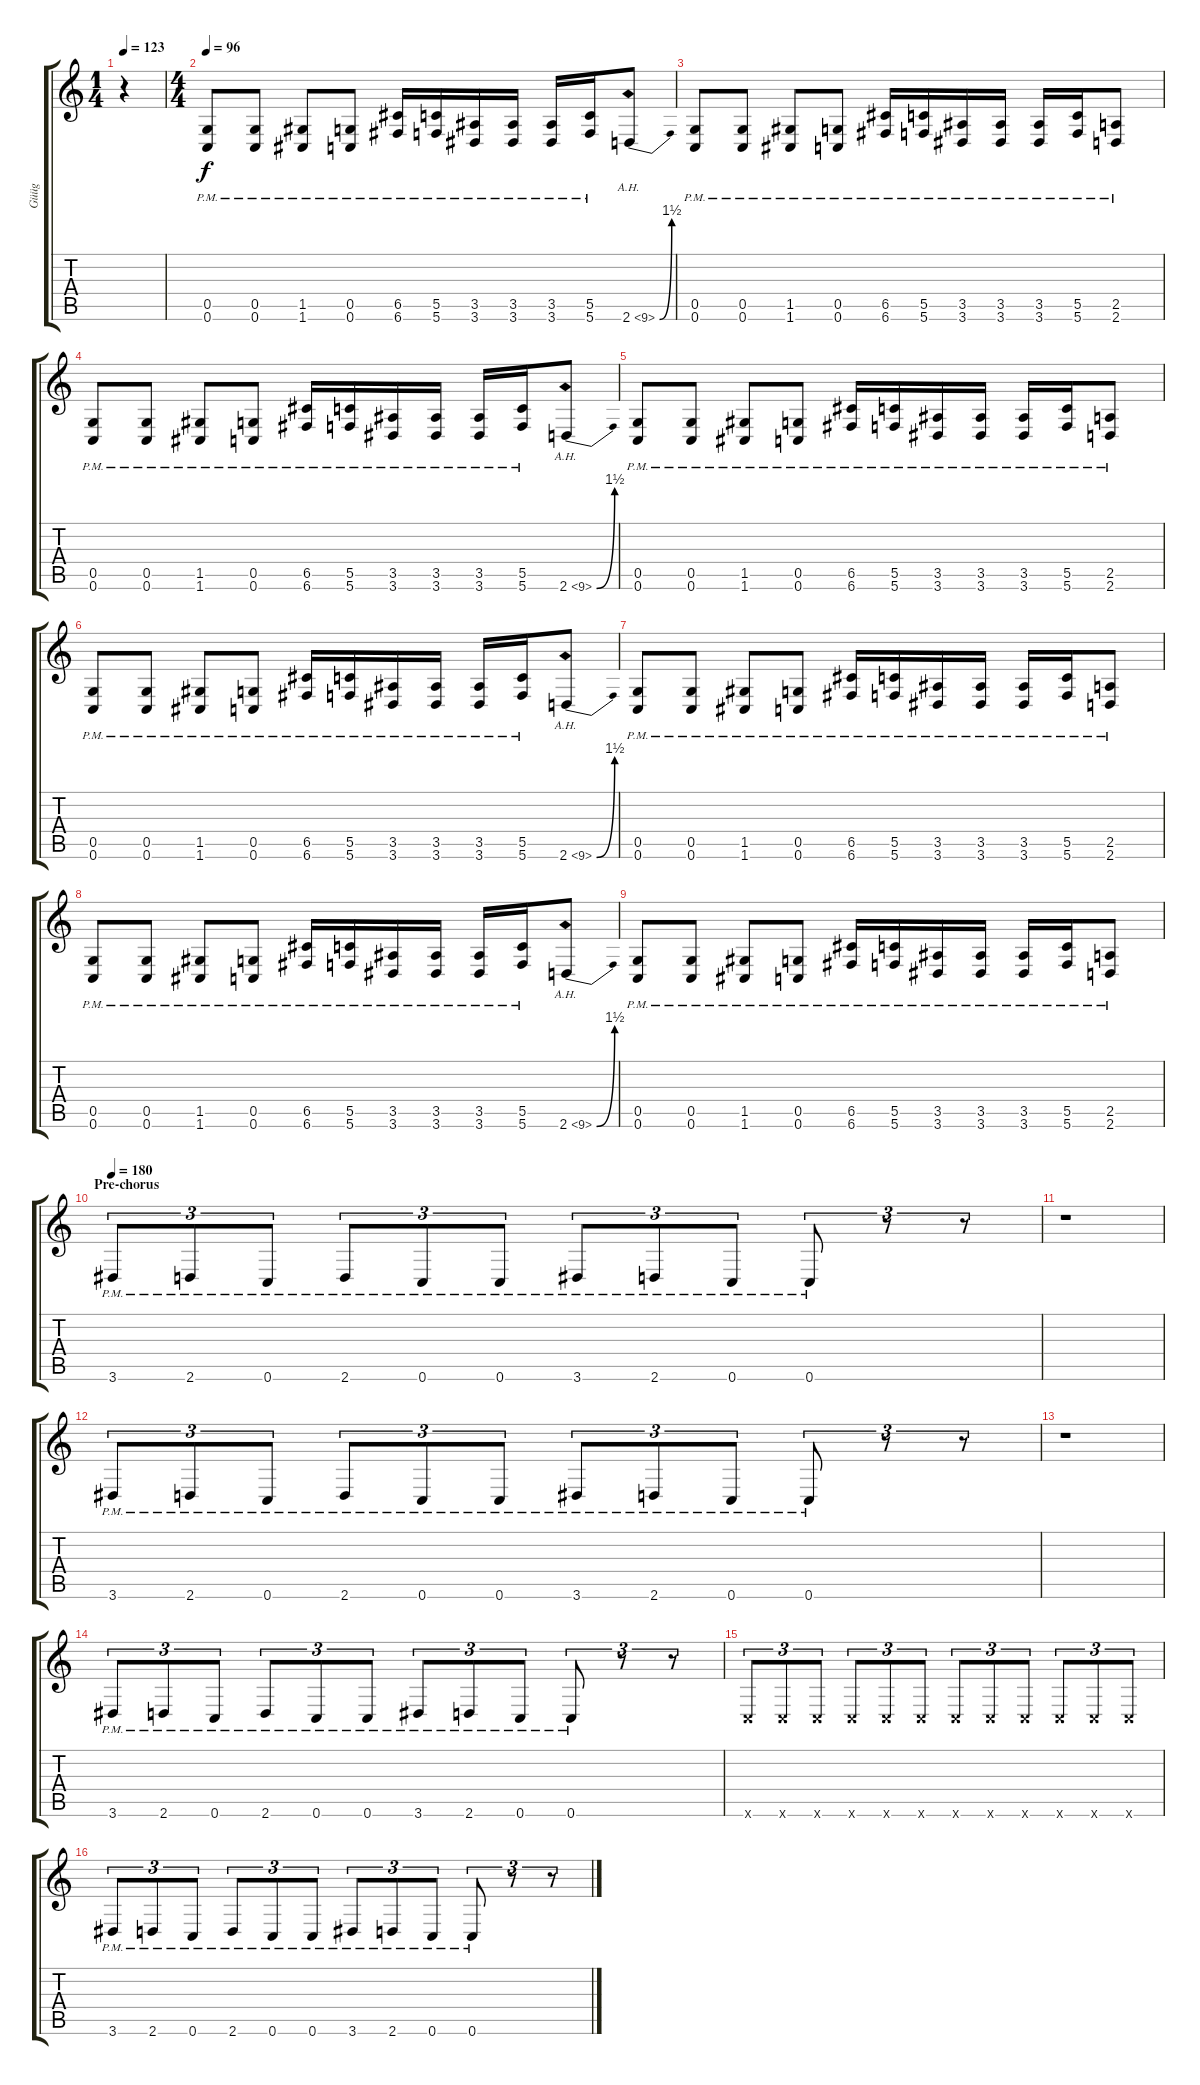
\track ("Güüg" "Güüg") {instrument distortionguitar}
\staff {score tabs}
\tuning (D4 A3 F3 C3 G2 C2) {hide}
\ts (1 4)
\tempo 123
\clef g2
\ks c
r.4{dy f} |
\ts (4 4)
\tempo 96
(0.5{pm} 0.6{pm}).8 (0.5{pm} 0.6{pm}).8 (1.5{pm} 1.6{pm}).8 (0.5{pm} 0.6{pm}).8 (6.5{pm} 6.6{pm}).16 (5.5{pm} 5.6{pm}).16 (3.5{pm} 3.6{pm}).16 (3.5{pm} 3.6{pm}).16 (3.5{pm} 3.6{pm}).16 (5.5{pm} 5.6{pm}).16 2.6{be (bend 0 0 60 6) ah 7}.8 |
(0.5{pm} 0.6{pm}).8 (0.5{pm} 0.6{pm}).8 (1.5{pm} 1.6{pm}).8 (0.5{pm} 0.6{pm}).8 (6.5{pm} 6.6{pm}).16 (5.5{pm} 5.6{pm}).16 (3.5{pm} 3.6{pm}).16 (3.5{pm} 3.6{pm}).16 (3.5{pm} 3.6{pm}).16 (5.5{pm} 5.6{pm}).16 (2.5{pm} 2.6{pm}).8 |
(0.5{pm} 0.6{pm}).8 (0.5{pm} 0.6{pm}).8 (1.5{pm} 1.6{pm}).8 (0.5{pm} 0.6{pm}).8 (6.5{pm} 6.6{pm}).16 (5.5{pm} 5.6{pm}).16 (3.5{pm} 3.6{pm}).16 (3.5{pm} 3.6{pm}).16 (3.5{pm} 3.6{pm}).16 (5.5{pm} 5.6{pm}).16 2.6{be (bend 0 0 60 6) ah 7}.8 |
(0.5{pm} 0.6{pm}).8 (0.5{pm} 0.6{pm}).8 (1.5{pm} 1.6{pm}).8 (0.5{pm} 0.6{pm}).8 (6.5{pm} 6.6{pm}).16 (5.5{pm} 5.6{pm}).16 (3.5{pm} 3.6{pm}).16 (3.5{pm} 3.6{pm}).16 (3.5{pm} 3.6{pm}).16 (5.5{pm} 5.6{pm}).16 (2.5{pm} 2.6{pm}).8 |
(0.5{pm} 0.6{pm}).8 (0.5{pm} 0.6{pm}).8 (1.5{pm} 1.6{pm}).8 (0.5{pm} 0.6{pm}).8 (6.5{pm} 6.6{pm}).16 (5.5{pm} 5.6{pm}).16 (3.5{pm} 3.6{pm}).16 (3.5{pm} 3.6{pm}).16 (3.5{pm} 3.6{pm}).16 (5.5{pm} 5.6{pm}).16 2.6{be (bend 0 0 60 6) ah 7}.8 |
(0.5{pm} 0.6{pm}).8 (0.5{pm} 0.6{pm}).8 (1.5{pm} 1.6{pm}).8 (0.5{pm} 0.6{pm}).8 (6.5{pm} 6.6{pm}).16 (5.5{pm} 5.6{pm}).16 (3.5{pm} 3.6{pm}).16 (3.5{pm} 3.6{pm}).16 (3.5{pm} 3.6{pm}).16 (5.5{pm} 5.6{pm}).16 (2.5{pm} 2.6{pm}).8 |
(0.5{pm} 0.6{pm}).8 (0.5{pm} 0.6{pm}).8 (1.5{pm} 1.6{pm}).8 (0.5{pm} 0.6{pm}).8 (6.5{pm} 6.6{pm}).16 (5.5{pm} 5.6{pm}).16 (3.5{pm} 3.6{pm}).16 (3.5{pm} 3.6{pm}).16 (3.5{pm} 3.6{pm}).16 (5.5{pm} 5.6{pm}).16 2.6{be (bend 0 0 60 6) ah 7}.8 |
(0.5{pm} 0.6{pm}).8 (0.5{pm} 0.6{pm}).8 (1.5{pm} 1.6{pm}).8 (0.5{pm} 0.6{pm}).8 (6.5{pm} 6.6{pm}).16 (5.5{pm} 5.6{pm}).16 (3.5{pm} 3.6{pm}).16 (3.5{pm} 3.6{pm}).16 (3.5{pm} 3.6{pm}).16 (5.5{pm} 5.6{pm}).16 (2.5{pm} 2.6{pm}).8 |
\section ("" "Pre-chorus")
\tempo 180
3.6{pm}.8{tu (3 2)} 2.6{pm}.8{tu (3 2)} 0.6{pm}.8{tu (3 2)} 2.6{pm}.8{tu (3 2)} 0.6{pm}.8{tu (3 2)} 0.6{pm}.8{tu (3 2)} 3.6{pm}.8{tu (3 2)} 2.6{pm}.8{tu (3 2)} 0.6{pm}.8{tu (3 2)} 0.6{pm}.8{tu (3 2)} r.8{tu (3 2)} r.8{tu (3 2)} |
r.1 |
3.6{pm}.8{tu (3 2)} 2.6{pm}.8{tu (3 2)} 0.6{pm}.8{tu (3 2)} 2.6{pm}.8{tu (3 2)} 0.6{pm}.8{tu (3 2)} 0.6{pm}.8{tu (3 2)} 3.6{pm}.8{tu (3 2)} 2.6{pm}.8{tu (3 2)} 0.6{pm}.8{tu (3 2)} 0.6{pm}.8{tu (3 2)} r.8{tu (3 2)} r.8{tu (3 2)} |
r.1 |
3.6{pm}.8{tu (3 2)} 2.6{pm}.8{tu (3 2)} 0.6{pm}.8{tu (3 2)} 2.6{pm}.8{tu (3 2)} 0.6{pm}.8{tu (3 2)} 0.6{pm}.8{tu (3 2)} 3.6{pm}.8{tu (3 2)} 2.6{pm}.8{tu (3 2)} 0.6{pm}.8{tu (3 2)} 0.6{pm}.8{tu (3 2)} r.8{tu (3 2)} r.8{tu (3 2)} |
0.6{x}.8{tu (3 2)} 0.6{x}.8{tu (3 2)} 0.6{x}.8{tu (3 2)} 0.6{x}.8{tu (3 2)} 0.6{x}.8{tu (3 2)} 0.6{x}.8{tu (3 2)} 0.6{x}.8{tu (3 2)} 0.6{x}.8{tu (3 2)} 0.6{x}.8{tu (3 2)} 0.6{x}.8{tu (3 2)} 0.6{x}.8{tu (3 2)} 0.6{x}.8{tu (3 2)} |
3.6{pm}.8{tu (3 2)} 2.6{pm}.8{tu (3 2)} 0.6{pm}.8{tu (3 2)} 2.6{pm}.8{tu (3 2)} 0.6{pm}.8{tu (3 2)} 0.6{pm}.8{tu (3 2)} 3.6{pm}.8{tu (3 2)} 2.6{pm}.8{tu (3 2)} 0.6{pm}.8{tu (3 2)} 0.6{pm}.8{tu (3 2)} r.8{tu (3 2)} r.8{tu (3 2)}
